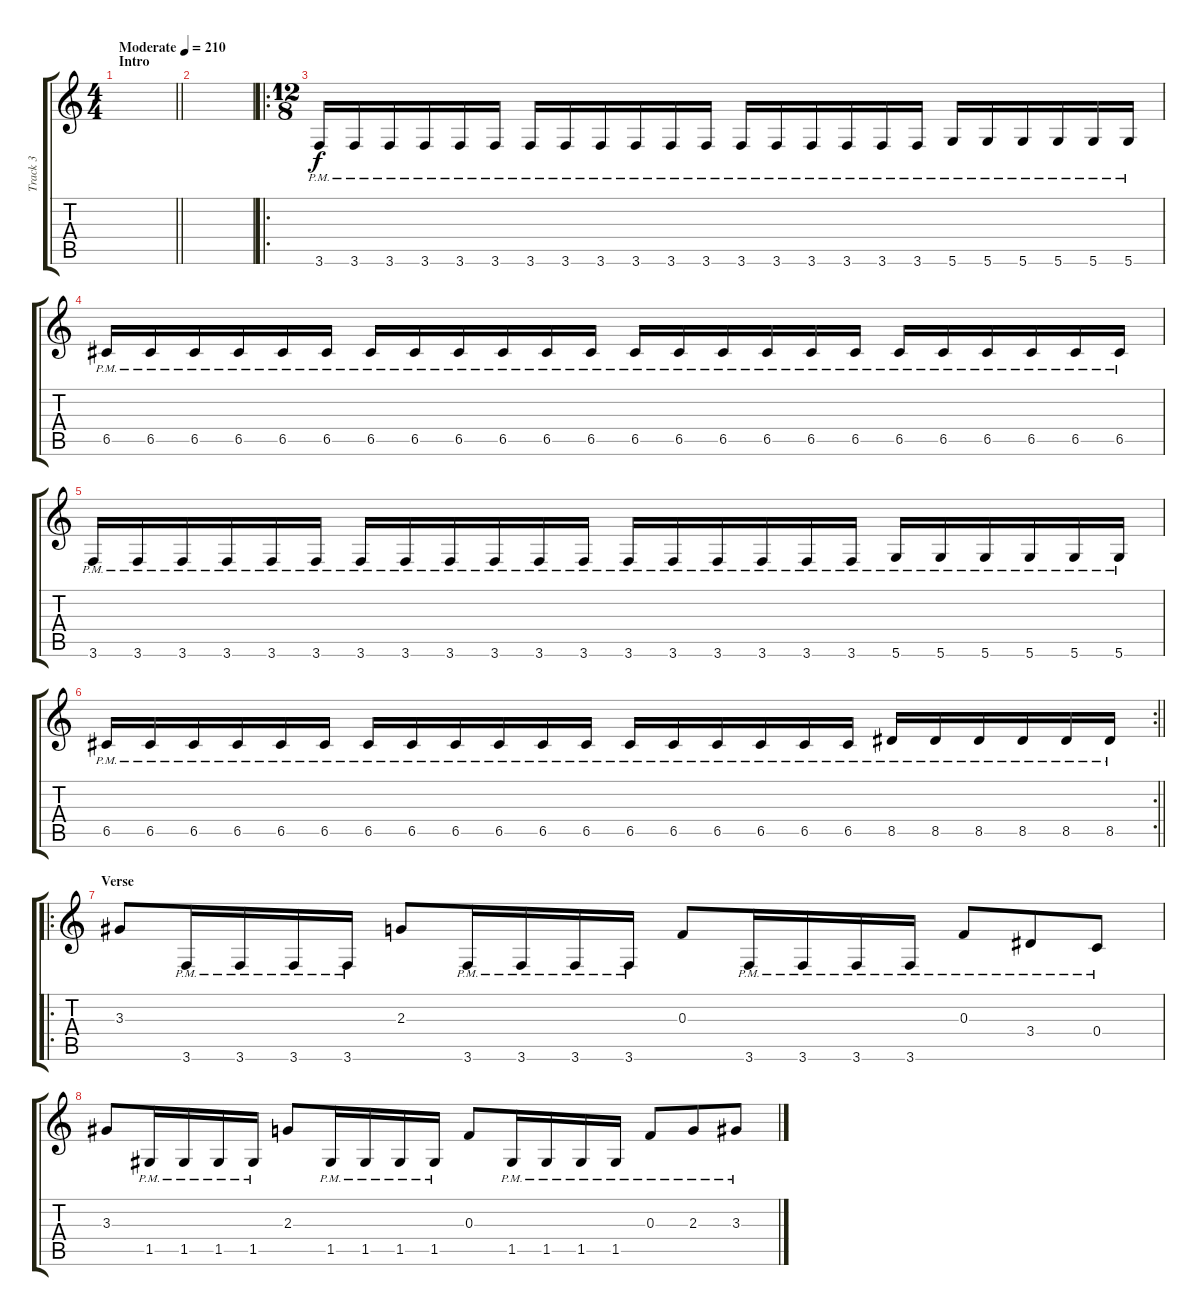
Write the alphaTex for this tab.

\track ("Track 3" "Track 3") {instrument distortionguitar}
\staff {score tabs}
\tuning (D4 A3 F3 C3 G2 D2) {hide}
\ts (4 4)
\section ("" "Intro")
\tempo (210 "Moderate")
\clef g2
\barLineRight lightlight
\ks c
|
\section ("" "")
|
\ro
\ts (12 8)
3.6{pm}.16 3.6{pm}.16 3.6{pm}.16 3.6{pm}.16 3.6{pm}.16 3.6{pm}.16 3.6{pm}.16 3.6{pm}.16 3.6{pm}.16 3.6{pm}.16 3.6{pm}.16 3.6{pm}.16 3.6{pm}.16 3.6{pm}.16 3.6{pm}.16 3.6{pm}.16 3.6{pm}.16 3.6{pm}.16 5.6{pm}.16 5.6{pm}.16 5.6{pm}.16 5.6{pm}.16 5.6{pm}.16 5.6{pm}.16 |
6.5{pm}.16 6.5{pm}.16 6.5{pm}.16 6.5{pm}.16 6.5{pm}.16 6.5{pm}.16 6.5{pm}.16 6.5{pm}.16 6.5{pm}.16 6.5{pm}.16 6.5{pm}.16 6.5{pm}.16 6.5{pm}.16 6.5{pm}.16 6.5{pm}.16 6.5{pm}.16 6.5{pm}.16 6.5{pm}.16 6.5{pm}.16 6.5{pm}.16 6.5{pm}.16 6.5{pm}.16 6.5{pm}.16 6.5{pm}.16 |
3.6{pm}.16 3.6{pm}.16 3.6{pm}.16 3.6{pm}.16 3.6{pm}.16 3.6{pm}.16 3.6{pm}.16 3.6{pm}.16 3.6{pm}.16 3.6{pm}.16 3.6{pm}.16 3.6{pm}.16 3.6{pm}.16 3.6{pm}.16 3.6{pm}.16 3.6{pm}.16 3.6{pm}.16 3.6{pm}.16 5.6{pm}.16 5.6{pm}.16 5.6{pm}.16 5.6{pm}.16 5.6{pm}.16 5.6{pm}.16 |
\rc 2
\barLineRight lightlight
6.5{pm}.16 6.5{pm}.16 6.5{pm}.16 6.5{pm}.16 6.5{pm}.16 6.5{pm}.16 6.5{pm}.16 6.5{pm}.16 6.5{pm}.16 6.5{pm}.16 6.5{pm}.16 6.5{pm}.16 6.5{pm}.16 6.5{pm}.16 6.5{pm}.16 6.5{pm}.16 6.5{pm}.16 6.5{pm}.16 8.5{pm}.16 8.5{pm}.16 8.5{pm}.16 8.5{pm}.16 8.5{pm}.16 8.5{pm}.16 |
\ro
\section ("" "Verse")
3.3.8 3.6{pm}.16 3.6{pm}.16 3.6{pm}.16 3.6{pm}.16 2.3.8 3.6{pm}.16 3.6{pm}.16 3.6{pm}.16 3.6{pm}.16 0.3.8 3.6{pm}.16 3.6{pm}.16 3.6{pm}.16 3.6{pm}.16 0.3{pm}.8 3.4{pm}.8 0.4{pm}.8 |
3.3.8 1.5{pm}.16 1.5{pm}.16 1.5{pm}.16 1.5{pm}.16 2.3.8 1.5{pm}.16 1.5{pm}.16 1.5{pm}.16 1.5{pm}.16 0.3.8 1.5{pm}.16 1.5{pm}.16 1.5{pm}.16 1.5{pm}.16 0.3{pm}.8 2.3{pm}.8 3.3{pm}.8
